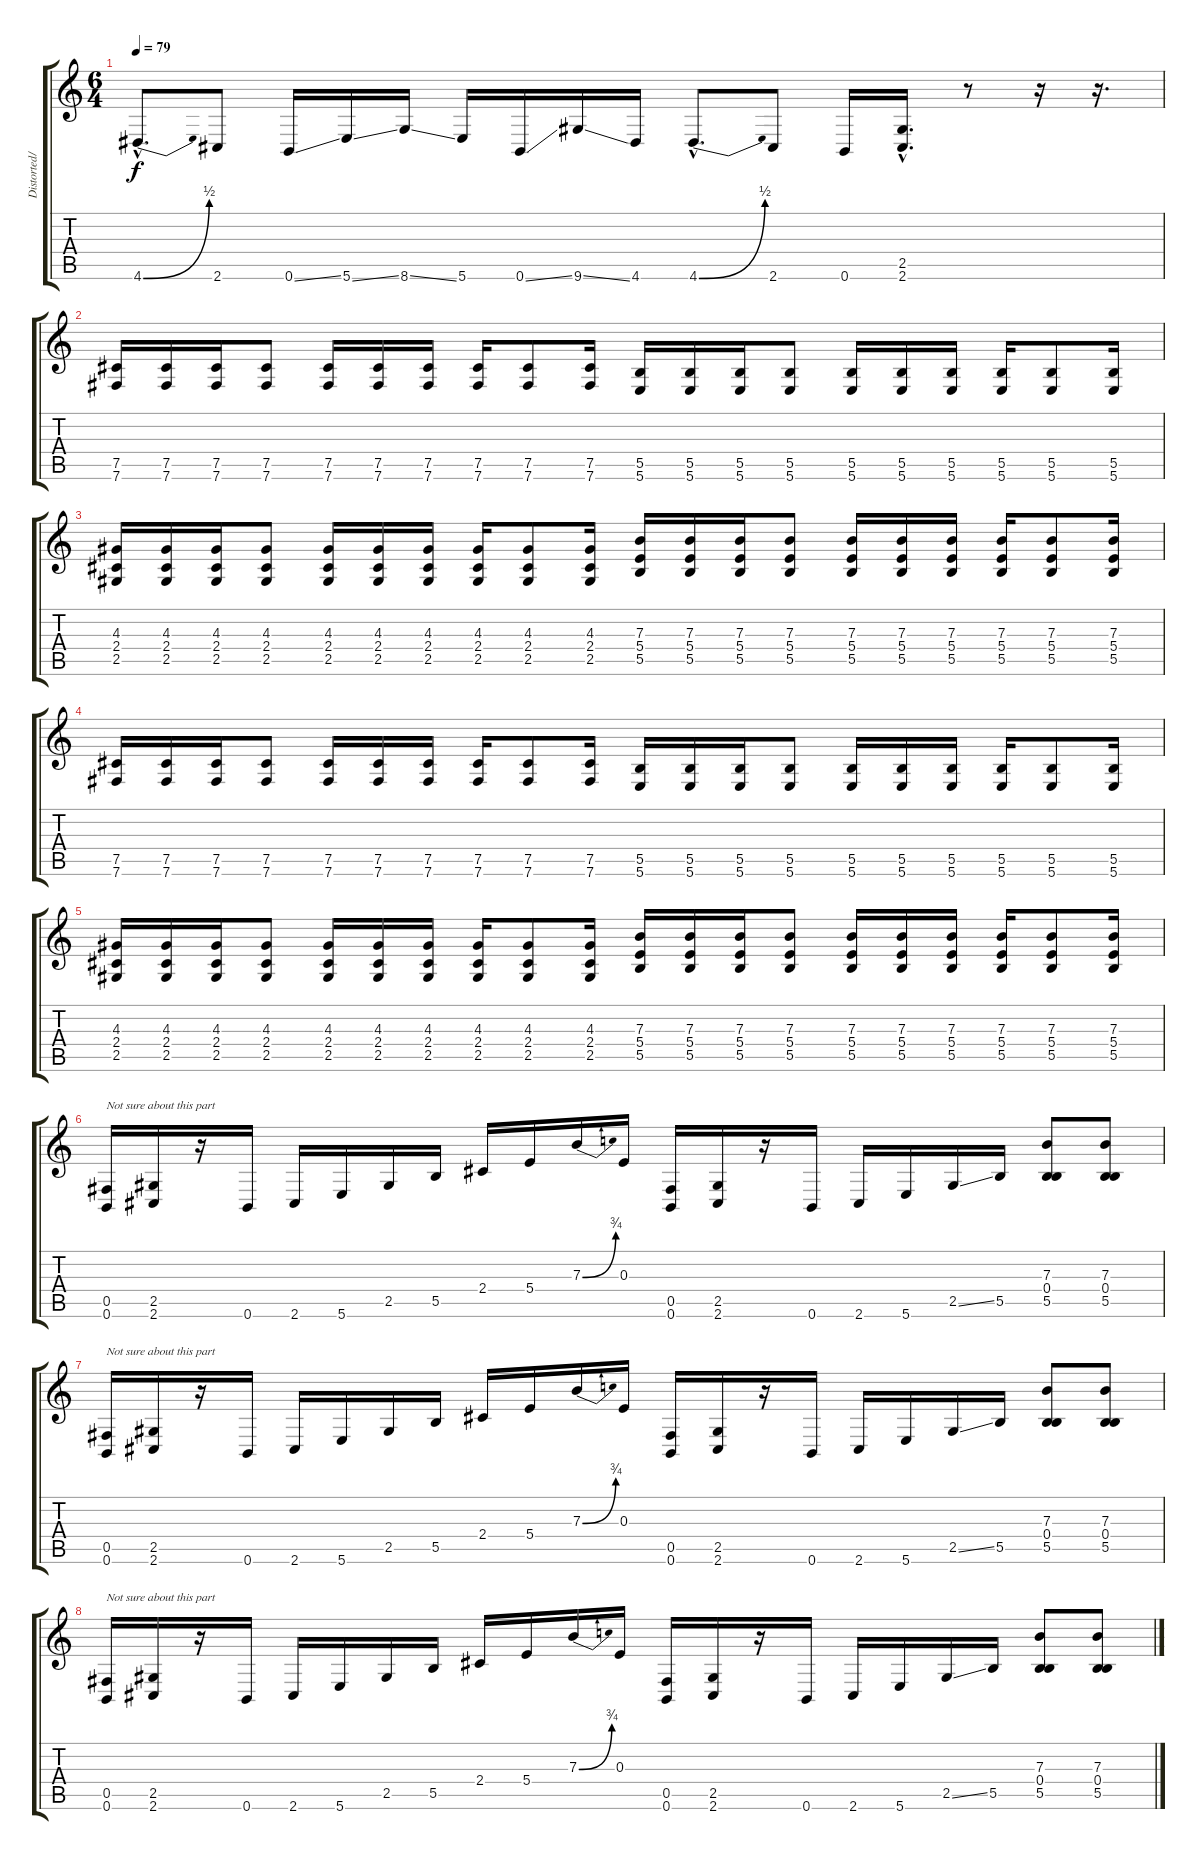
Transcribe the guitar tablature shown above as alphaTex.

\track ("Distorted/Back Up Guitar" "Distorted/") {instrument distortionguitar}
\staff {score tabs}
\tuning (Db4 Ab3 E3 B2 Gb2 B1) {hide}
\ts (6 4)
\tempo 79
\clef g2
\ks c
4.6{be (bend 0 0 60 2) hac}.8{d dy f instrument electricguitarmuted} 2.6.8 0.6{ss}.16 5.6{ss}.16 8.6{ss}.16 5.6.16 0.6{ss}.16 9.6{ss}.16 4.6.16 4.6{be (bend 0 0 60 2) hac}.8{d instrument electricguitarmuted} 2.6.8 0.6.16 (2.5{hac} 2.6{hac}).16{d instrument distortionguitar} r.8 r.16 r.16{d} |
(7.5 7.6).16 (7.5 7.6).16 (7.5 7.6).16 (7.5 7.6).8 (7.5 7.6).16 (7.5 7.6).16 (7.5 7.6).16 (7.5 7.6).16 (7.5 7.6).8 (7.5 7.6).16 (5.5 5.6).16 (5.5 5.6).16 (5.5 5.6).16 (5.5 5.6).8 (5.5 5.6).16 (5.5 5.6).16 (5.5 5.6).16 (5.5 5.6).16 (5.5 5.6).8 (5.5 5.6).16 |
(4.3 2.4 2.5).16 (4.3 2.4 2.5).16 (4.3 2.4 2.5).16 (4.3 2.4 2.5).8 (4.3 2.4 2.5).16 (4.3 2.4 2.5).16 (4.3 2.4 2.5).16 (4.3 2.4 2.5).16 (4.3 2.4 2.5).8 (4.3 2.4 2.5).16 (7.3 5.4 5.5).16 (7.3 5.4 5.5).16 (7.3 5.4 5.5).16 (7.3 5.4 5.5).8 (7.3 5.4 5.5).16 (7.3 5.4 5.5).16 (7.3 5.4 5.5).16 (7.3 5.4 5.5).16 (7.3 5.4 5.5).8 (7.3 5.4 5.5).16 |
(7.5 7.6).16 (7.5 7.6).16 (7.5 7.6).16 (7.5 7.6).8 (7.5 7.6).16 (7.5 7.6).16 (7.5 7.6).16 (7.5 7.6).16 (7.5 7.6).8 (7.5 7.6).16 (5.5 5.6).16 (5.5 5.6).16 (5.5 5.6).16 (5.5 5.6).8 (5.5 5.6).16 (5.5 5.6).16 (5.5 5.6).16 (5.5 5.6).16 (5.5 5.6).8 (5.5 5.6).16 |
(4.3 2.4 2.5).16 (4.3 2.4 2.5).16 (4.3 2.4 2.5).16 (4.3 2.4 2.5).8 (4.3 2.4 2.5).16 (4.3 2.4 2.5).16 (4.3 2.4 2.5).16 (4.3 2.4 2.5).16 (4.3 2.4 2.5).8 (4.3 2.4 2.5).16 (7.3 5.4 5.5).16 (7.3 5.4 5.5).16 (7.3 5.4 5.5).16 (7.3 5.4 5.5).8 (7.3 5.4 5.5).16 (7.3 5.4 5.5).16 (7.3 5.4 5.5).16 (7.3 5.4 5.5).16 (7.3 5.4 5.5).8 (7.3 5.4 5.5).16 |
(0.5 0.6).16{txt "Not sure about this part"} (2.5 2.6).16 r.16 0.6.16 2.6.16 5.6.16 2.5.16 5.5.16 2.4.16 5.4.16 7.3{be (bend 0 0 60 3)}.16 0.3.16 (0.5 0.6).16 (2.5 2.6).16 r.16 0.6.16 2.6.16 5.6.16 2.5{ss}.16 5.5.16 (7.3 0.4 5.5).8 (7.3 0.4 5.5).8 |
(0.5 0.6).16{txt "Not sure about this part"} (2.5 2.6).16 r.16 0.6.16 2.6.16 5.6.16 2.5.16 5.5.16 2.4.16 5.4.16 7.3{be (bend 0 0 60 3)}.16 0.3.16 (0.5 0.6).16 (2.5 2.6).16 r.16 0.6.16 2.6.16 5.6.16 2.5{ss}.16 5.5.16 (7.3 0.4 5.5).8 (7.3 0.4 5.5).8 |
(0.5 0.6).16{txt "Not sure about this part"} (2.5 2.6).16 r.16 0.6.16 2.6.16 5.6.16 2.5.16 5.5.16 2.4.16 5.4.16 7.3{be (bend 0 0 60 3)}.16 0.3.16 (0.5 0.6).16 (2.5 2.6).16 r.16 0.6.16 2.6.16 5.6.16 2.5{ss}.16 5.5.16 (7.3 0.4 5.5).8 (7.3 0.4 5.5).8
